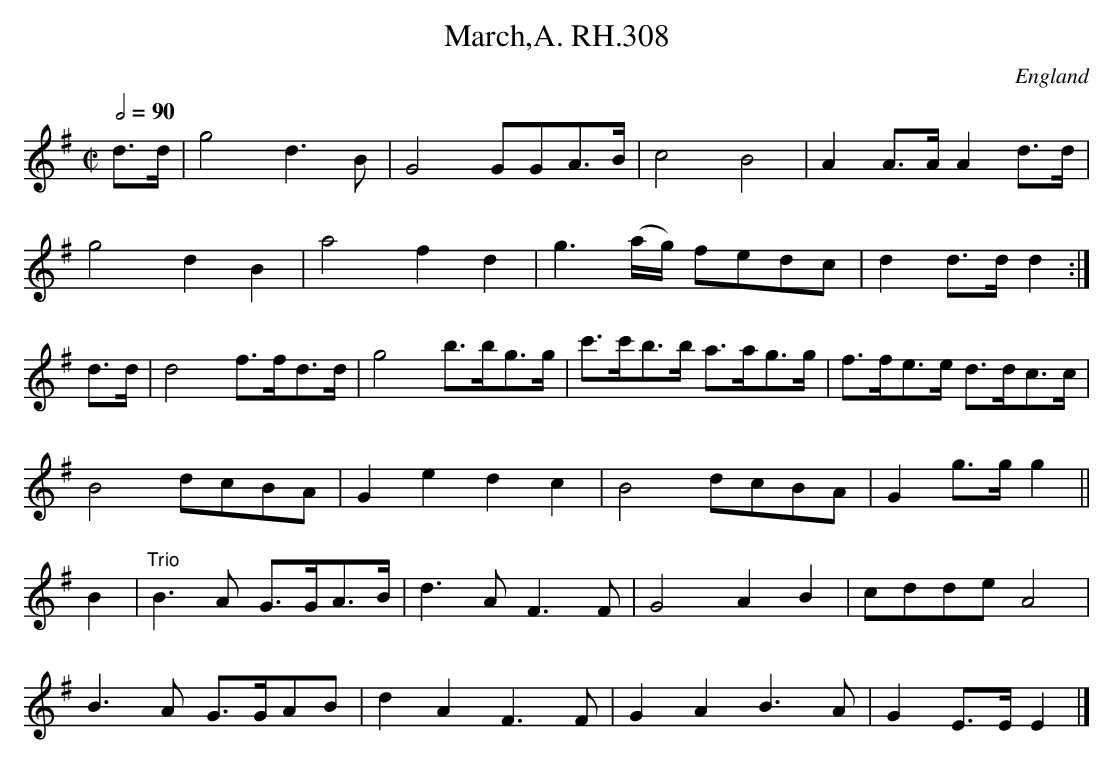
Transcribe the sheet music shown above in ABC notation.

X:1
T:March,A. RH.308
O:England
M:C|
L:1/8
Q:1/2=90
K:G major
d>d|g4 d3B|G4 GGA>B|c4 B4|A2A>A A2d>d|!
g4 d2B2|a4 f2d2|g3(a/g/) fedc|d2d>d d2:|!
d>d|d4 f>fd>d|g4 b>bg>g|c'>c'b>b a>ag>g|f>fe>e d>dc>c|!
B4 dcBA|G2e2 d2c2|B4 dcBA|G2g>g g2||!
B2|"Trio"B3A G>GA>B|d3A F3F|G4 A2B2|cdde A4|!
B3A G>GAB|d2A2 F3F|G2A2 B3A|G2E>E E2|]
